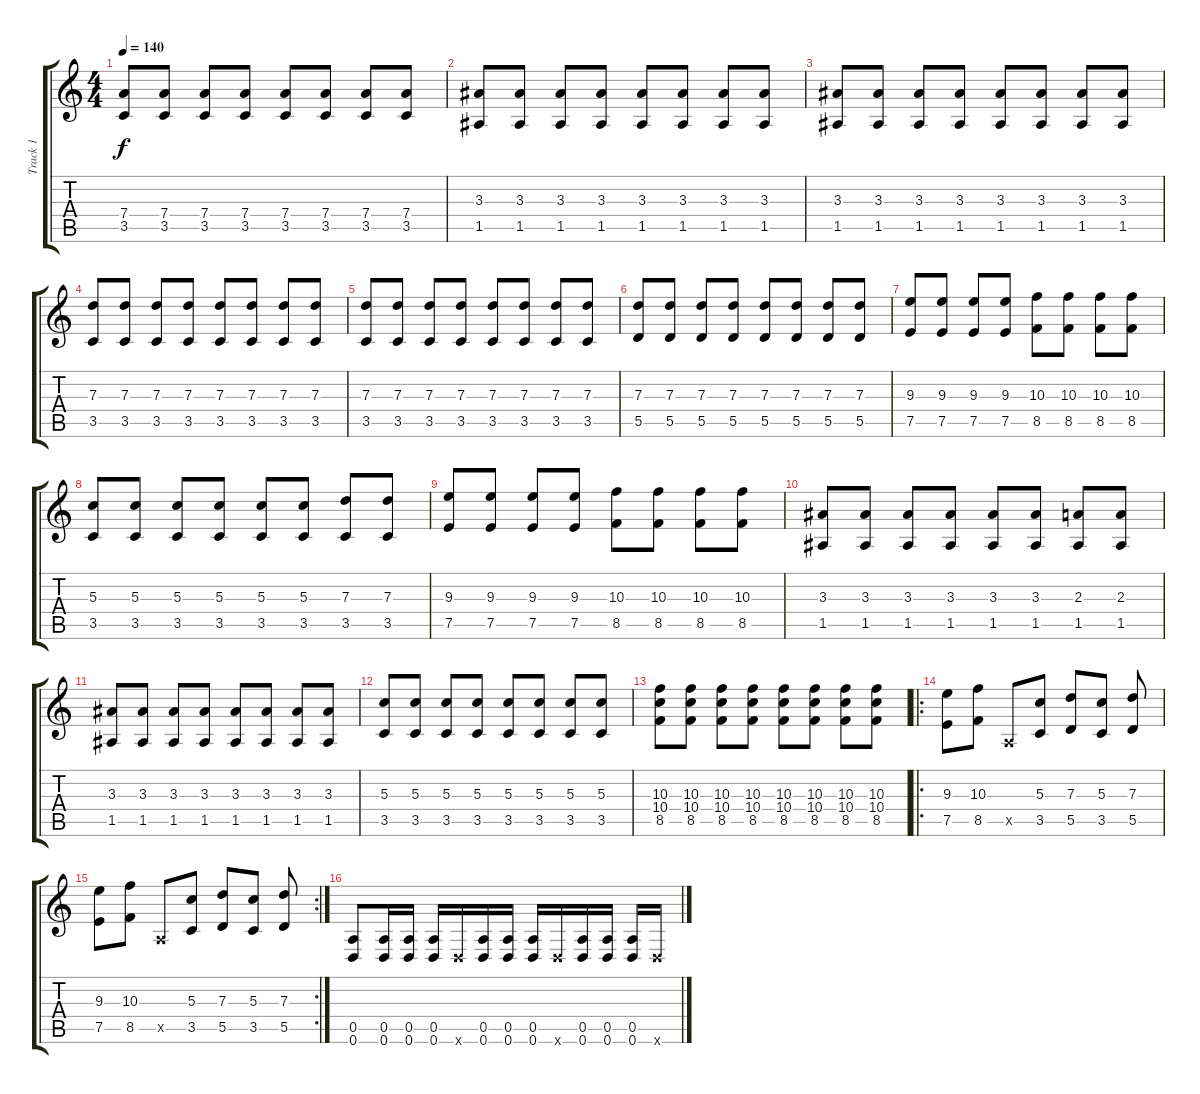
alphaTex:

\track ("Track 1" "Track 1") {instrument overdrivenguitar}
\staff {score tabs}
\tuning (E4 B3 G3 D3 A2 D2) {hide}
\ts (4 4)
\tempo 140
\clef g2
\ks c
(7.4 3.5).8{dy f} (7.4 3.5).8 (7.4 3.5).8 (7.4 3.5).8 (7.4 3.5).8 (7.4 3.5).8 (7.4 3.5).8 (7.4 3.5).8 |
(3.3 1.5).8 (3.3 1.5).8 (3.3 1.5).8 (3.3 1.5).8 (3.3 1.5).8 (3.3 1.5).8 (3.3 1.5).8 (3.3 1.5).8 |
(3.3 1.5).8 (3.3 1.5).8 (3.3 1.5).8 (3.3 1.5).8 (3.3 1.5).8 (3.3 1.5).8 (3.3 1.5).8 (3.3 1.5).8 |
(7.3 3.5).8 (7.3 3.5).8 (7.3 3.5).8 (7.3 3.5).8 (7.3 3.5).8 (7.3 3.5).8 (7.3 3.5).8 (7.3 3.5).8 |
(7.3 3.5).8 (7.3 3.5).8 (7.3 3.5).8 (7.3 3.5).8 (7.3 3.5).8 (7.3 3.5).8 (7.3 3.5).8 (7.3 3.5).8 |
(7.3 5.5).8 (7.3 5.5).8 (7.3 5.5).8 (7.3 5.5).8 (7.3 5.5).8 (7.3 5.5).8 (7.3 5.5).8 (7.3 5.5).8 |
(9.3 7.5).8 (9.3 7.5).8 (9.3 7.5).8 (9.3 7.5).8 (10.3 8.5).8 (10.3 8.5).8 (10.3 8.5).8 (10.3 8.5).8 |
(5.3 3.5).8 (5.3 3.5).8 (5.3 3.5).8 (5.3 3.5).8 (5.3 3.5).8 (5.3 3.5).8 (7.3 3.5).8 (7.3 3.5).8 |
(9.3 7.5).8 (9.3 7.5).8 (9.3 7.5).8 (9.3 7.5).8 (10.3 8.5).8 (10.3 8.5).8 (10.3 8.5).8 (10.3 8.5).8 |
(3.3 1.5).8 (3.3 1.5).8 (3.3 1.5).8 (3.3 1.5).8 (3.3 1.5).8 (3.3 1.5).8 (2.3 1.5).8 (2.3 1.5).8 |
(3.3 1.5).8 (3.3 1.5).8 (3.3 1.5).8 (3.3 1.5).8 (3.3 1.5).8 (3.3 1.5).8 (3.3 1.5).8 (3.3 1.5).8 |
(5.3 3.5).8 (5.3 3.5).8 (5.3 3.5).8 (5.3 3.5).8 (5.3 3.5).8 (5.3 3.5).8 (5.3 3.5).8 (5.3 3.5).8 |
(10.3 10.4 8.5).8 (10.3 10.4 8.5).8 (10.3 10.4 8.5).8 (10.3 10.4 8.5).8 (10.3 10.4 8.5).8 (10.3 10.4 8.5).8 (10.3 10.4 8.5).8 (10.3 10.4 8.5).8 |
\ro
(9.3 7.5).8 (10.3 8.5).8 0.5{x}.8 (5.3 3.5).8 (7.3 5.5).8 (5.3 3.5).8 (7.3 5.5).8 |
\rc 2
(9.3 7.5).8 (10.3 8.5).8 0.5{x}.8 (5.3 3.5).8 (7.3 5.5).8 (5.3 3.5).8 (7.3 5.5).8 |
(0.5 0.6).8 (0.5 0.6).16 (0.5 0.6).16 (0.5 0.6).16 0.6{x}.16 (0.5 0.6).16 (0.5 0.6).16 (0.5 0.6).16 0.6{x}.16 (0.5 0.6).16 (0.5 0.6).16 (0.5 0.6).16 0.6{x}.16
